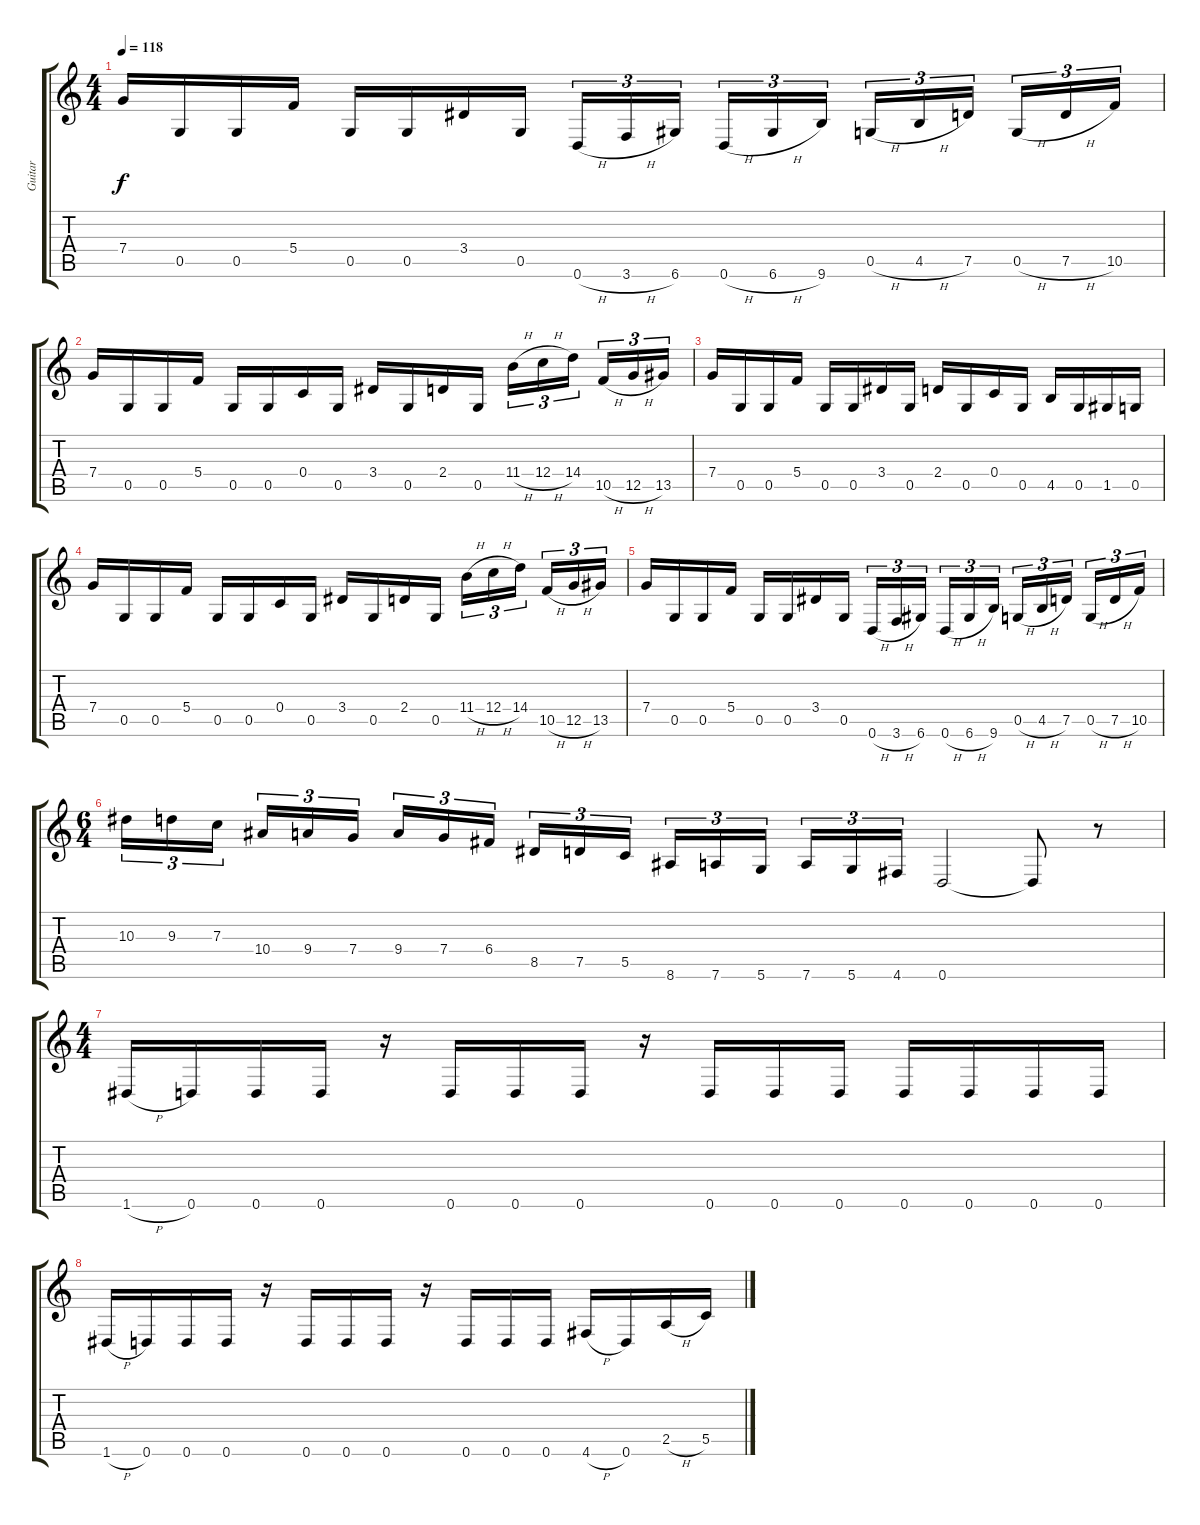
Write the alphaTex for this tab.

\track ("Guitar" "Guitar") {instrument distortionguitar}
\staff {score tabs}
\tuning (D4 A3 F3 C3 G2 D2) {hide}
\ts (4 4)
\tempo 118
\clef g2
\ks c
7.4.16{dy f} 0.5.16 0.5.16 5.4.16 0.5.16 0.5.16 3.4.16 0.5.16 0.6{h}.16{tu (3 2)} 3.6{h}.16{tu (3 2)} 6.6.16{tu (3 2)} 0.6{h}.16{tu (3 2)} 6.6{h}.16{tu (3 2)} 9.6.16{tu (3 2)} 0.5{h}.16{tu (3 2)} 4.5{h}.16{tu (3 2)} 7.5.16{tu (3 2)} 0.5{h}.16{tu (3 2)} 7.5{h}.16{tu (3 2)} 10.5.16{tu (3 2)} |
7.4.16 0.5.16 0.5.16 5.4.16 0.5.16 0.5.16 0.4.16 0.5.16 3.4.16 0.5.16 2.4.16 0.5.16 11.4{h}.16{tu (3 2)} 12.4{h}.16{tu (3 2)} 14.4.16{tu (3 2)} 10.5{h}.16{tu (3 2)} 12.5{h}.16{tu (3 2)} 13.5.16{tu (3 2)} |
7.4.16 0.5.16 0.5.16 5.4.16 0.5.16 0.5.16 3.4.16 0.5.16 2.4.16 0.5.16 0.4.16 0.5.16 4.5.16 0.5.16 1.5.16 0.5.16 |
7.4.16 0.5.16 0.5.16 5.4.16 0.5.16 0.5.16 0.4.16 0.5.16 3.4.16 0.5.16 2.4.16 0.5.16 11.4{h}.16{tu (3 2)} 12.4{h}.16{tu (3 2)} 14.4.16{tu (3 2)} 10.5{h}.16{tu (3 2)} 12.5{h}.16{tu (3 2)} 13.5.16{tu (3 2)} |
7.4.16 0.5.16 0.5.16 5.4.16 0.5.16 0.5.16 3.4.16 0.5.16 0.6{h}.16{tu (3 2)} 3.6{h}.16{tu (3 2)} 6.6.16{tu (3 2)} 0.6{h}.16{tu (3 2)} 6.6{h}.16{tu (3 2)} 9.6.16{tu (3 2)} 0.5{h}.16{tu (3 2)} 4.5{h}.16{tu (3 2)} 7.5.16{tu (3 2)} 0.5{h}.16{tu (3 2)} 7.5{h}.16{tu (3 2)} 10.5.16{tu (3 2)} |
\ts (6 4)
10.3.16{tu (3 2)} 9.3.16{tu (3 2)} 7.3.16{tu (3 2)} 10.4.16{tu (3 2)} 9.4.16{tu (3 2)} 7.4.16{tu (3 2)} 9.4.16{tu (3 2)} 7.4.16{tu (3 2)} 6.4.16{tu (3 2)} 8.5.16{tu (3 2)} 7.5.16{tu (3 2)} 5.5.16{tu (3 2)} 8.6.16{tu (3 2)} 7.6.16{tu (3 2)} 5.6.16{tu (3 2)} 7.6.16{tu (3 2)} 5.6.16{tu (3 2)} 4.6.16{tu (3 2)} 0.6.2 0.6{t}.8 r.8 |
\ts (4 4)
1.6{h}.16 0.6.16 0.6.16 0.6.16 r.16 0.6.16 0.6.16 0.6.16 r.16 0.6.16 0.6.16 0.6.16 0.6.16 0.6.16 0.6.16 0.6.16 |
1.6{h}.16 0.6.16 0.6.16 0.6.16 r.16 0.6.16 0.6.16 0.6.16 r.16 0.6.16 0.6.16 0.6.16 4.6{h}.16 0.6.16 2.5{h}.16 5.5.16
